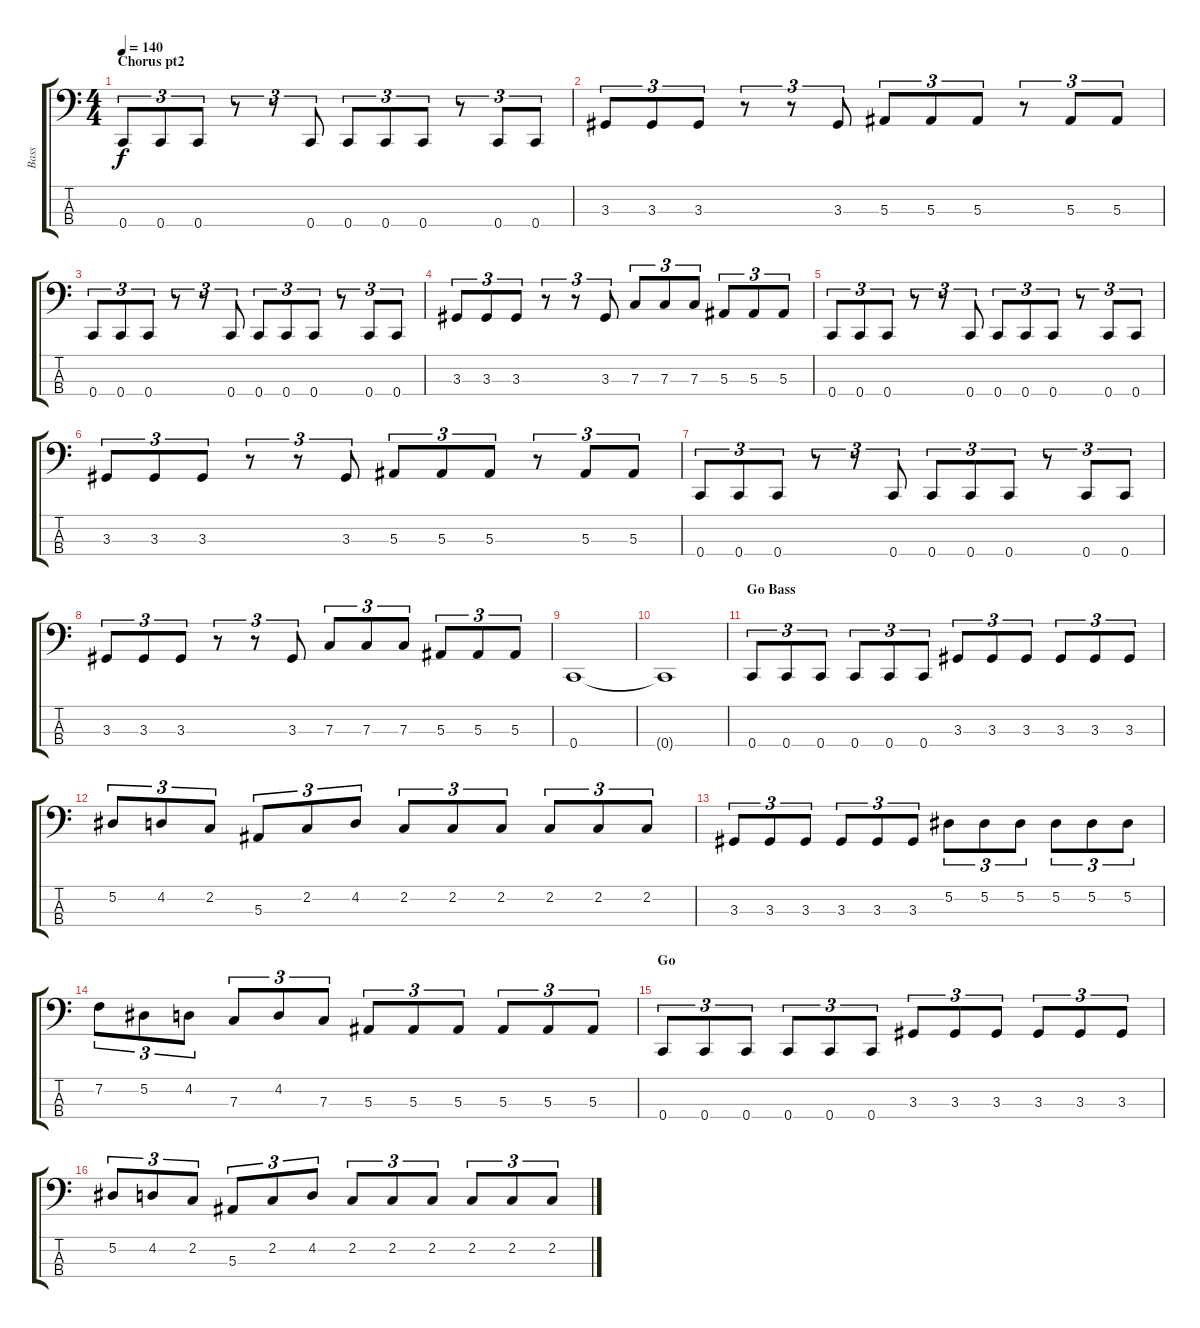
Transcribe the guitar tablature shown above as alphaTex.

\track ("Bass" "Bass") {instrument electricbasspick}
\staff {score tabs}
\tuning (Eb2 Bb1 F1 C1) {hide}
\ts (4 4)
\section ("" "Chorus pt2")
\tempo 140
\clef f4
\ks c
0.4.8{tu (3 2) dy f} 0.4.8{tu (3 2)} 0.4.8{tu (3 2)} r.8{tu (3 2)} r.8{tu (3 2)} 0.4.8{tu (3 2)} 0.4.8{tu (3 2)} 0.4.8{tu (3 2)} 0.4.8{tu (3 2)} r.8{tu (3 2)} 0.4.8{tu (3 2)} 0.4.8{tu (3 2)} |
3.3.8{tu (3 2)} 3.3.8{tu (3 2)} 3.3.8{tu (3 2)} r.8{tu (3 2)} r.8{tu (3 2)} 3.3.8{tu (3 2)} 5.3.8{tu (3 2)} 5.3.8{tu (3 2)} 5.3.8{tu (3 2)} r.8{tu (3 2)} 5.3.8{tu (3 2)} 5.3.8{tu (3 2)} |
0.4.8{tu (3 2)} 0.4.8{tu (3 2)} 0.4.8{tu (3 2)} r.8{tu (3 2)} r.8{tu (3 2)} 0.4.8{tu (3 2)} 0.4.8{tu (3 2)} 0.4.8{tu (3 2)} 0.4.8{tu (3 2)} r.8{tu (3 2)} 0.4.8{tu (3 2)} 0.4.8{tu (3 2)} |
3.3.8{tu (3 2)} 3.3.8{tu (3 2)} 3.3.8{tu (3 2)} r.8{tu (3 2)} r.8{tu (3 2)} 3.3.8{tu (3 2)} 7.3.8{tu (3 2)} 7.3.8{tu (3 2)} 7.3.8{tu (3 2)} 5.3.8{tu (3 2)} 5.3.8{tu (3 2)} 5.3.8{tu (3 2)} |
0.4.8{tu (3 2)} 0.4.8{tu (3 2)} 0.4.8{tu (3 2)} r.8{tu (3 2)} r.8{tu (3 2)} 0.4.8{tu (3 2)} 0.4.8{tu (3 2)} 0.4.8{tu (3 2)} 0.4.8{tu (3 2)} r.8{tu (3 2)} 0.4.8{tu (3 2)} 0.4.8{tu (3 2)} |
3.3.8{tu (3 2)} 3.3.8{tu (3 2)} 3.3.8{tu (3 2)} r.8{tu (3 2)} r.8{tu (3 2)} 3.3.8{tu (3 2)} 5.3.8{tu (3 2)} 5.3.8{tu (3 2)} 5.3.8{tu (3 2)} r.8{tu (3 2)} 5.3.8{tu (3 2)} 5.3.8{tu (3 2)} |
0.4.8{tu (3 2)} 0.4.8{tu (3 2)} 0.4.8{tu (3 2)} r.8{tu (3 2)} r.8{tu (3 2)} 0.4.8{tu (3 2)} 0.4.8{tu (3 2)} 0.4.8{tu (3 2)} 0.4.8{tu (3 2)} r.8{tu (3 2)} 0.4.8{tu (3 2)} 0.4.8{tu (3 2)} |
3.3.8{tu (3 2)} 3.3.8{tu (3 2)} 3.3.8{tu (3 2)} r.8{tu (3 2)} r.8{tu (3 2)} 3.3.8{tu (3 2)} 7.3.8{tu (3 2)} 7.3.8{tu (3 2)} 7.3.8{tu (3 2)} 5.3.8{tu (3 2)} 5.3.8{tu (3 2)} 5.3.8{tu (3 2)} |
0.4.1 |
0.4{t}.1 |
\section ("" "Go Bass")
0.4.8{tu (3 2)} 0.4.8{tu (3 2)} 0.4.8{tu (3 2)} 0.4.8{tu (3 2)} 0.4.8{tu (3 2)} 0.4.8{tu (3 2)} 3.3.8{tu (3 2)} 3.3.8{tu (3 2)} 3.3.8{tu (3 2)} 3.3.8{tu (3 2)} 3.3.8{tu (3 2)} 3.3.8{tu (3 2)} |
5.2.8{tu (3 2)} 4.2.8{tu (3 2)} 2.2.8{tu (3 2)} 5.3.8{tu (3 2)} 2.2.8{tu (3 2)} 4.2.8{tu (3 2)} 2.2.8{tu (3 2)} 2.2.8{tu (3 2)} 2.2.8{tu (3 2)} 2.2.8{tu (3 2)} 2.2.8{tu (3 2)} 2.2.8{tu (3 2)} |
3.3.8{tu (3 2)} 3.3.8{tu (3 2)} 3.3.8{tu (3 2)} 3.3.8{tu (3 2)} 3.3.8{tu (3 2)} 3.3.8{tu (3 2)} 5.2.8{tu (3 2)} 5.2.8{tu (3 2)} 5.2.8{tu (3 2)} 5.2.8{tu (3 2)} 5.2.8{tu (3 2)} 5.2.8{tu (3 2)} |
7.2.8{tu (3 2)} 5.2.8{tu (3 2)} 4.2.8{tu (3 2)} 7.3.8{tu (3 2)} 4.2.8{tu (3 2)} 7.3.8{tu (3 2)} 5.3.8{tu (3 2)} 5.3.8{tu (3 2)} 5.3.8{tu (3 2)} 5.3.8{tu (3 2)} 5.3.8{tu (3 2)} 5.3.8{tu (3 2)} |
\section ("" "Go")
0.4.8{tu (3 2)} 0.4.8{tu (3 2)} 0.4.8{tu (3 2)} 0.4.8{tu (3 2)} 0.4.8{tu (3 2)} 0.4.8{tu (3 2)} 3.3.8{tu (3 2)} 3.3.8{tu (3 2)} 3.3.8{tu (3 2)} 3.3.8{tu (3 2)} 3.3.8{tu (3 2)} 3.3.8{tu (3 2)} |
5.2.8{tu (3 2)} 4.2.8{tu (3 2)} 2.2.8{tu (3 2)} 5.3.8{tu (3 2)} 2.2.8{tu (3 2)} 4.2.8{tu (3 2)} 2.2.8{tu (3 2)} 2.2.8{tu (3 2)} 2.2.8{tu (3 2)} 2.2.8{tu (3 2)} 2.2.8{tu (3 2)} 2.2.8{tu (3 2)}
